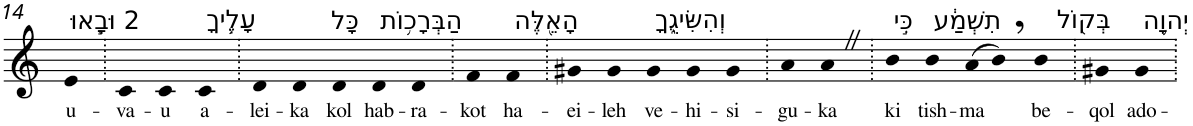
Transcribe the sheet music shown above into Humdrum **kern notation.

**kern	**text
*part1	*part1
*staff1	*staff1
*I"Piano	*
*I'Pno	*
!!LO:PB:g=z
*clefG2	*
*k[]	*
=14	=14
!LO:TX:a:t=2 וּבָ֧אוּ	!
!	!LO:LY:b
4e	u-
=15.	=15.
!	!LO:LY:b
4c	-va-
!	!LO:LY:b
4c	-u
!LO:TX:a:t=עָלֶ֛יךָ	!
!	!LO:LY:b
4c	a-
=16.	=16.
!	!LO:LY:b
4d	-lei-
!	!LO:LY:b
4d	-ka
!LO:TX:a:t=כָּל	!
!	!LO:LY:b
4d	kol
!LO:TX:a:t=הַבְּרָכ֥וֹת	!
!	!LO:LY:b
4d	hab-
!	!LO:LY:b
4d	-ra-
=17.	=17.
!	!LO:LY:b
4f	-kot
!LO:TX:a:t=הָאֵ֖לֶּה	!
!	!LO:LY:b
4f	ha-
=18.	=18.
!	!LO:LY:b
4g#X	-ei-
!	!LO:LY:b
4g#	-leh
!LO:TX:a:t=וְהִשִּׂיגֻ֑ךָ	!
!	!LO:LY:b
4g#	ve-
!	!LO:LY:b
4g#	-hi-
!	!LO:LY:b
4g#	-si-
=19.	=19.
!	!LO:LY:b
4a	-gu-
!	!LO:LY:b
4aZ	-ka
=20.	=20.
!LO:TX:a:t=כִּ֣י	!
!	!LO:LY:b
4b	ki
!LO:TX:a:t=תִשְׁמַ֔ע	!
!	!LO:LY:b
4b	tish-
!	!LO:LY:b
(8a	-ma
8b,)	.
!LO:TX:a:t=בְּק֖וֹל	!
!	!LO:LY:b
4b	be-
=21.	=21.
!	!LO:LY:b
4g#X	-qol
!LO:TX:a:t=יְהוָ֥ה	!
!	!LO:LY:b
4g#	ado-
=.	=.
*-	*-
